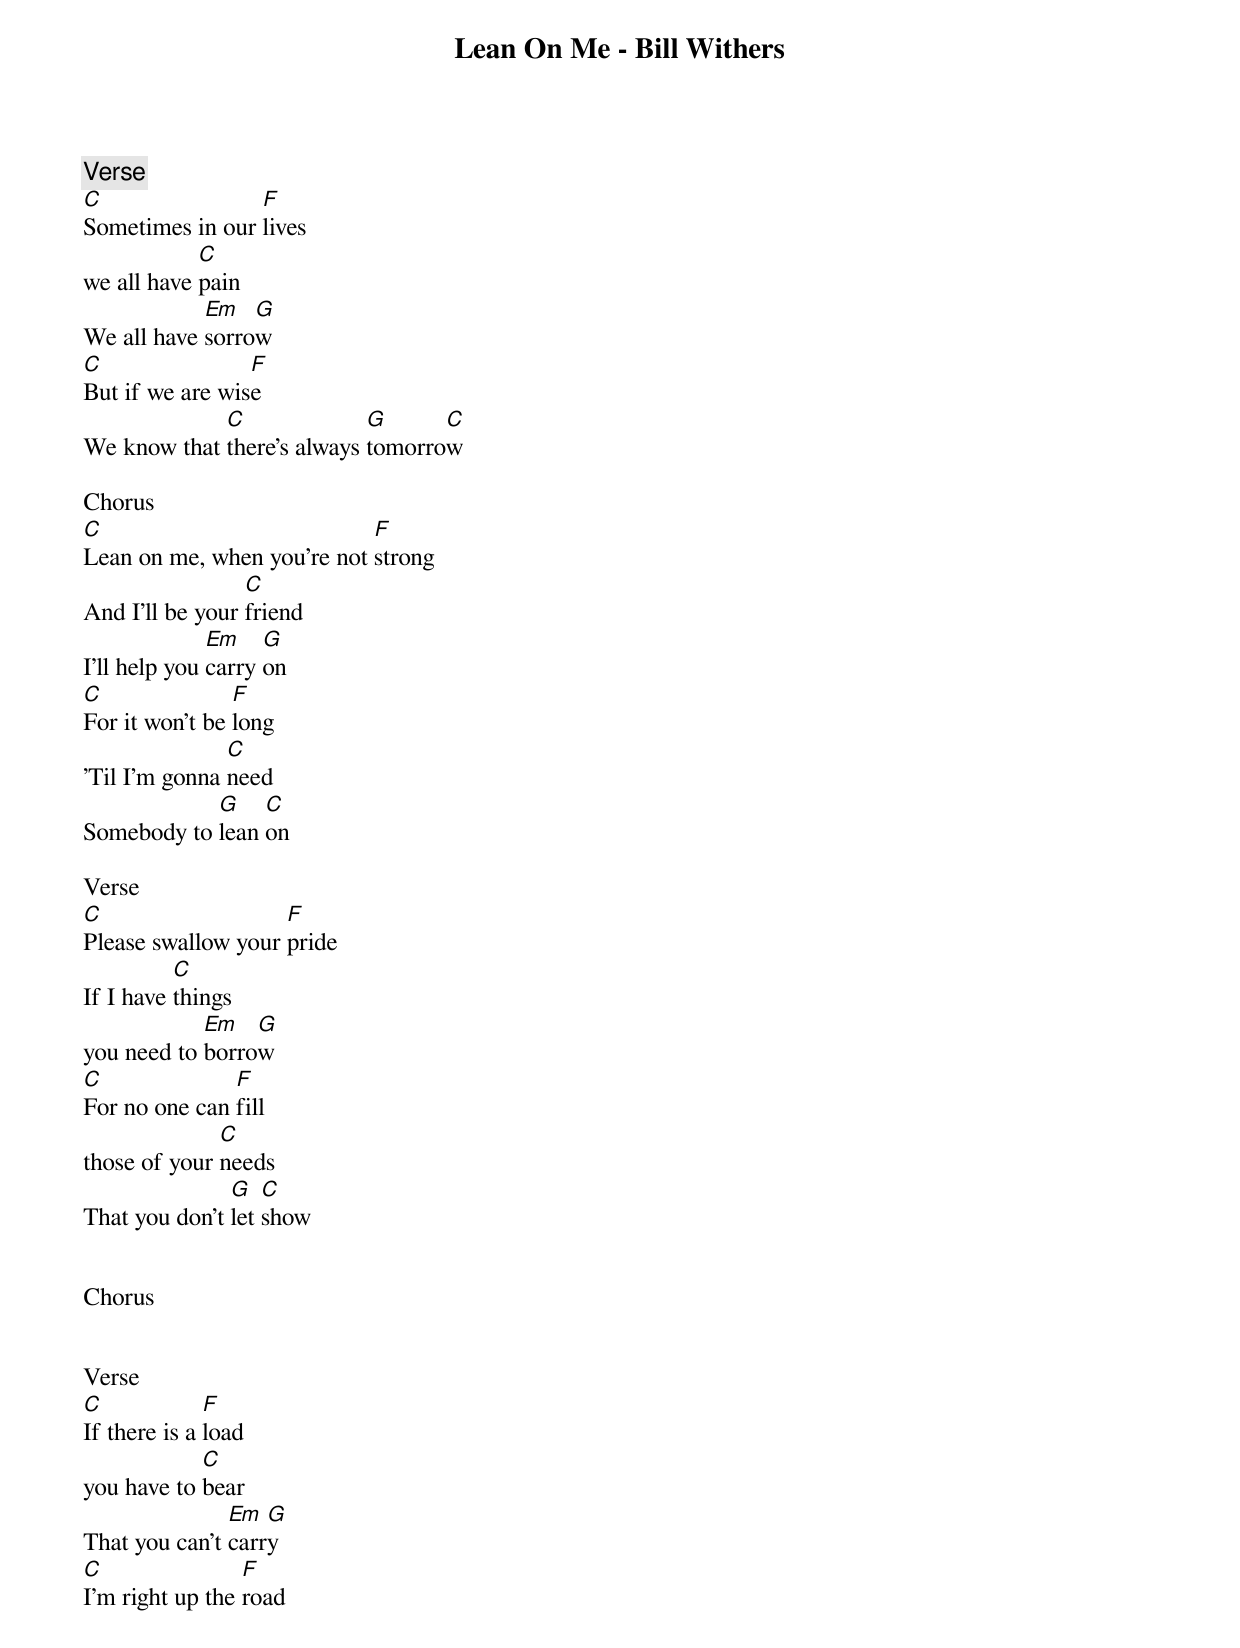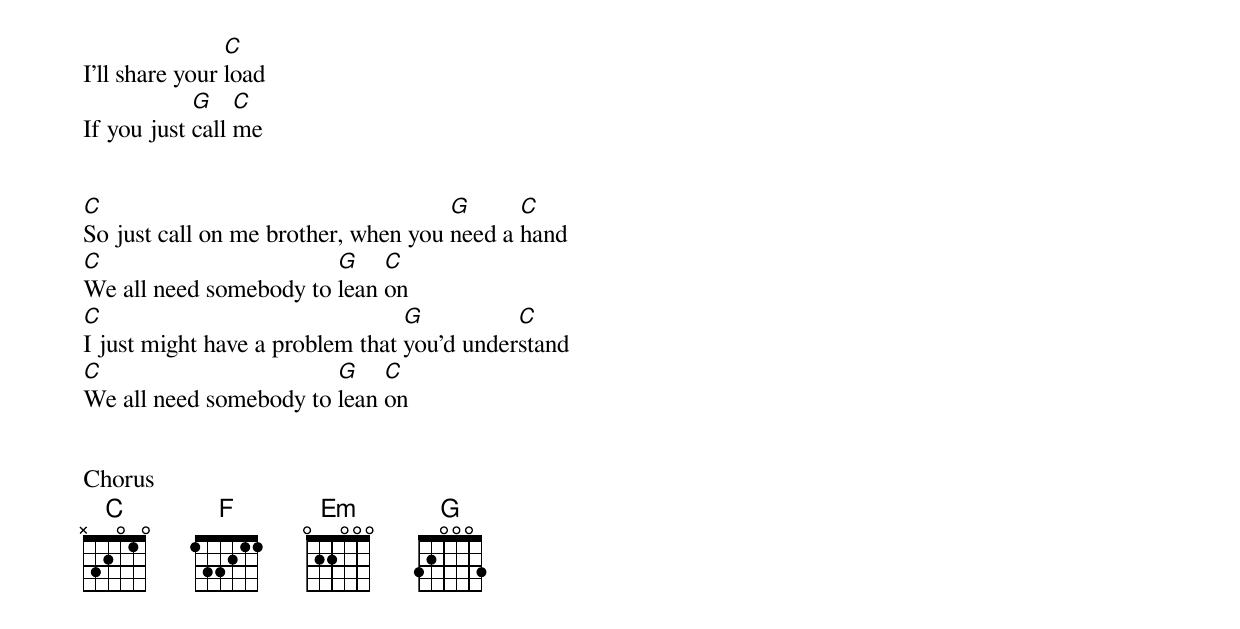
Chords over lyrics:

Lean On Me - Bill Withers


Verse
C                F
Sometimes in our lives
            C
we all have pain
            Em   G
We all have sorrow
C                F
But if we are wise
             C              G      C
We know that there's always tomorrow

Chorus
C                           F
Lean on me, when you're not strong
                 C
And I'll be your friend
              Em    G
I'll help you carry on
C               F
For it won't be long
               C
'Til I'm gonna need
            G    C
Somebody to lean on

Verse
C                   F
Please swallow your pride
          C
If I have things
            Em   G
you need to borrow
C              F
For no one can fill
              C
those of your needs
               G   C
That you don't let show


Chorus


Verse
C             F
If there is a load
            C
you have to bear
               Em  G
That you can't carry
C                F
I'm right up the road
                C
I'll share your load
            G    C
If you just call me


C                                    G      C
So just call on me brother, when you need a hand
C                       G    C
We all need somebody to lean on
C                                G          C
I just might have a problem that you'd understand
C                       G    C
We all need somebody to lean on


Chorus
